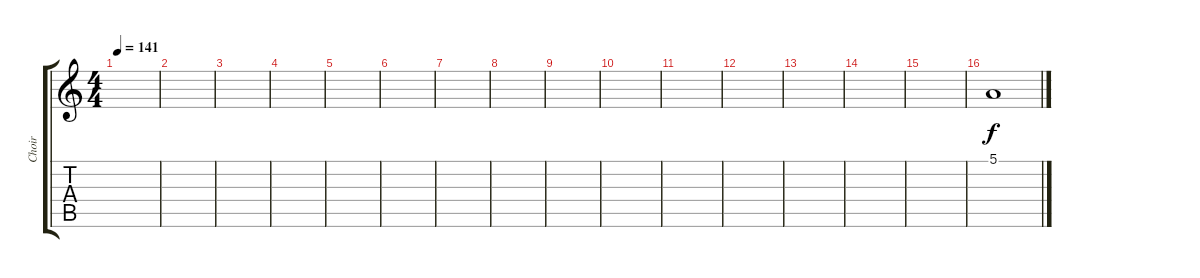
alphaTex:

\track ("Choir" "Choir") {instrument pad4choir}
\staff {score tabs}
\tuning (E4 B3 G3 D3 A2 E2) {hide}
\ts (4 4)
\tempo 141
\clef g2
\ks c
|
|
|
|
|
|
|
|
|
|
|
|
|
|
|
5.1.1
